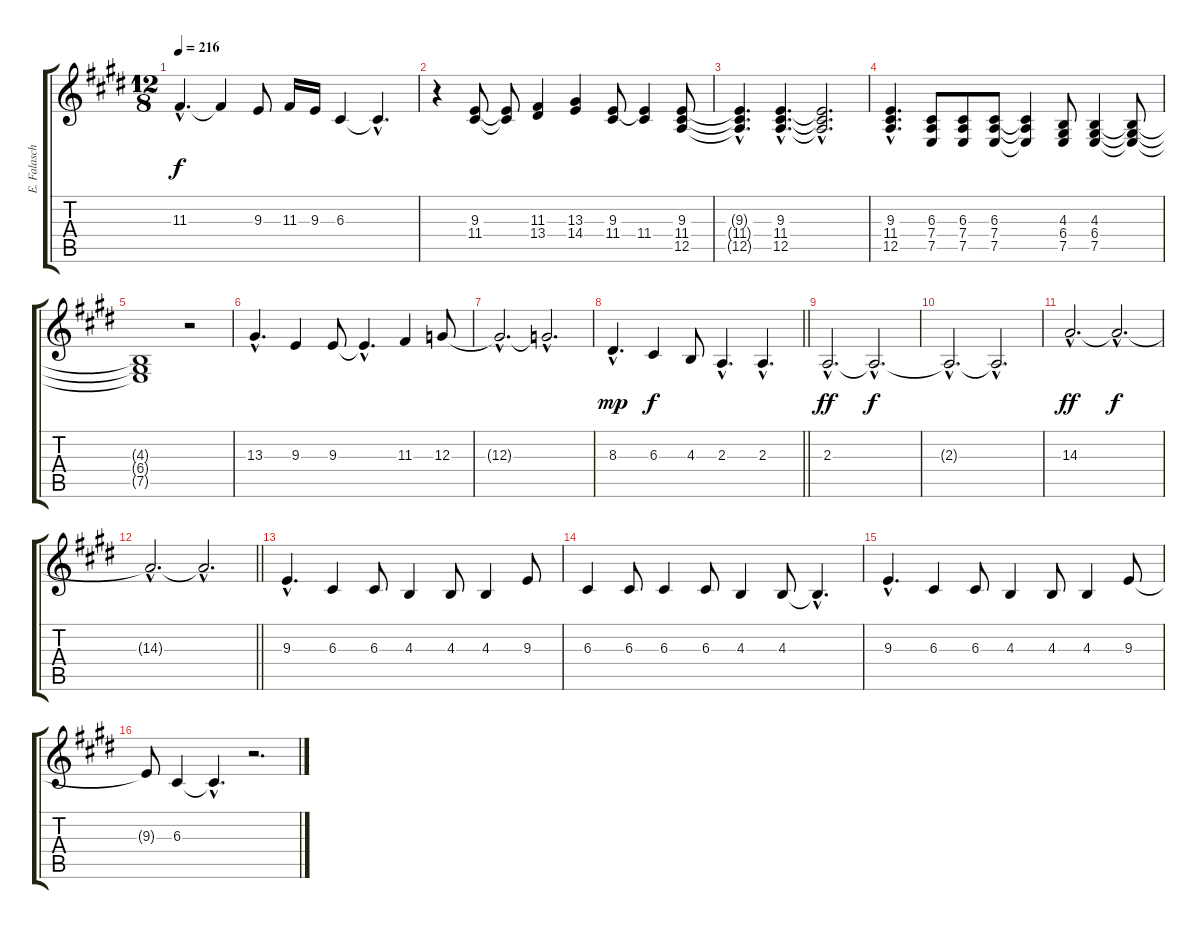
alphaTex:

\track ("E. Falaschi" "E. Falasch") {instrument lead6voice}
\staff {score tabs}
\tuning (E4 B3 G3 D3 A2 E2) {hide}
\ts (12 8)
\tempo 216
\clef g2
\ks e
11.3{hac}.4{d dy f} 11.3{t}.4 9.3.8 11.3.16 9.3.16 6.3.4 6.3{hac t}.4{d} |
r.4 (9.3 11.4).8 (9.3{t} 11.4{t}).8 (11.3 13.4).4 (13.3 14.4).4 (9.3 11.4).8 (9.3{t} 11.4).4 (9.3 11.4 12.5).8 |
(9.3{hac t} 11.4{hac t} 12.5{hac t}).4{d} (9.3{hac} 11.4{hac} 12.5{hac}).4{d} (9.3{hac t} 11.4{hac t} 12.5{hac t}).2{d} |
(9.3{hac} 11.4{hac} 12.5{hac}).4{d} (6.3 7.4 7.5).8 (6.3 7.4 7.5).8 (6.3 7.4 7.5).8 (6.3{t} 7.4{t} 7.5{t}).4 (4.3 6.4 7.5).8 (4.3 6.4 7.5).4 (4.3{t} 6.4{t} 7.5{t}).8 |
(4.3{t} 6.4{t} 7.5{t}).1 r.2 |
13.3{hac}.4{d} 9.3.4 9.3.8 9.3{hac t}.4{d} 11.3.4 12.3.8 |
12.3{hac t}.2{d} 12.3{hac t}.2{d} |
\barLineRight lightlight
8.3{hac}.4{d dy mp} 6.3.4{dy f} 4.3.8 2.3{hac}.4{d} 2.3{hac}.4{d} |
2.3{hac}.2{d dy ff} 2.3{hac t}.2{d dy f} |
2.3{hac t}.2{d} 2.3{hac t}.2{d} |
14.3{hac}.2{d dy ff} 14.3{hac t}.2{d dy f} |
\barLineRight lightlight
14.3{hac t}.2{d} 14.3{hac t}.2{d} |
9.3{hac}.4{d} 6.3.4 6.3.8 4.3.4 4.3.8 4.3.4 9.3.8 |
6.3.4 6.3.8 6.3.4 6.3.8 4.3.4 4.3.8 4.3{hac t}.4{d} |
9.3{hac}.4{d} 6.3.4 6.3.8 4.3.4 4.3.8 4.3.4 9.3.8 |
9.3{t}.8 6.3.4 6.3{hac t}.4{d} r.2{d}
